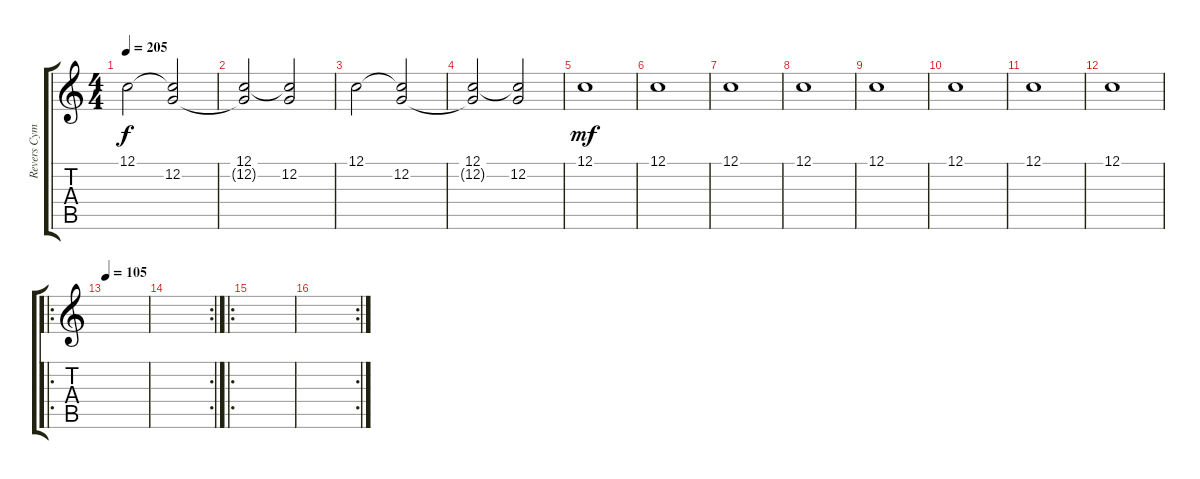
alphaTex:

\track ("Revers Cymbal" "Revers Cym") {instrument reversecymbal}
\staff {score tabs}
\tuning (C4 G3 Eb3 Bb2 F2 C2) {hide}
\ts (4 4)
\tempo 205
\clef g2
\ks c
12.1.2{dy f} (12.1{t} 12.2).2 |
(12.1 12.2{t}).2 (12.1{t} 12.2).2 |
12.1.2 (12.1{t} 12.2).2 |
(12.1 12.2{t}).2 (12.1{t} 12.2).2 |
12.1.1{dy mf} |
12.1.1 |
12.1.1 |
12.1.1 |
12.1.1 |
12.1.1 |
12.1.1 |
12.1.1 |
\ro
\tempo 105
|
\rc 2
|
\ro
|
\rc 2
